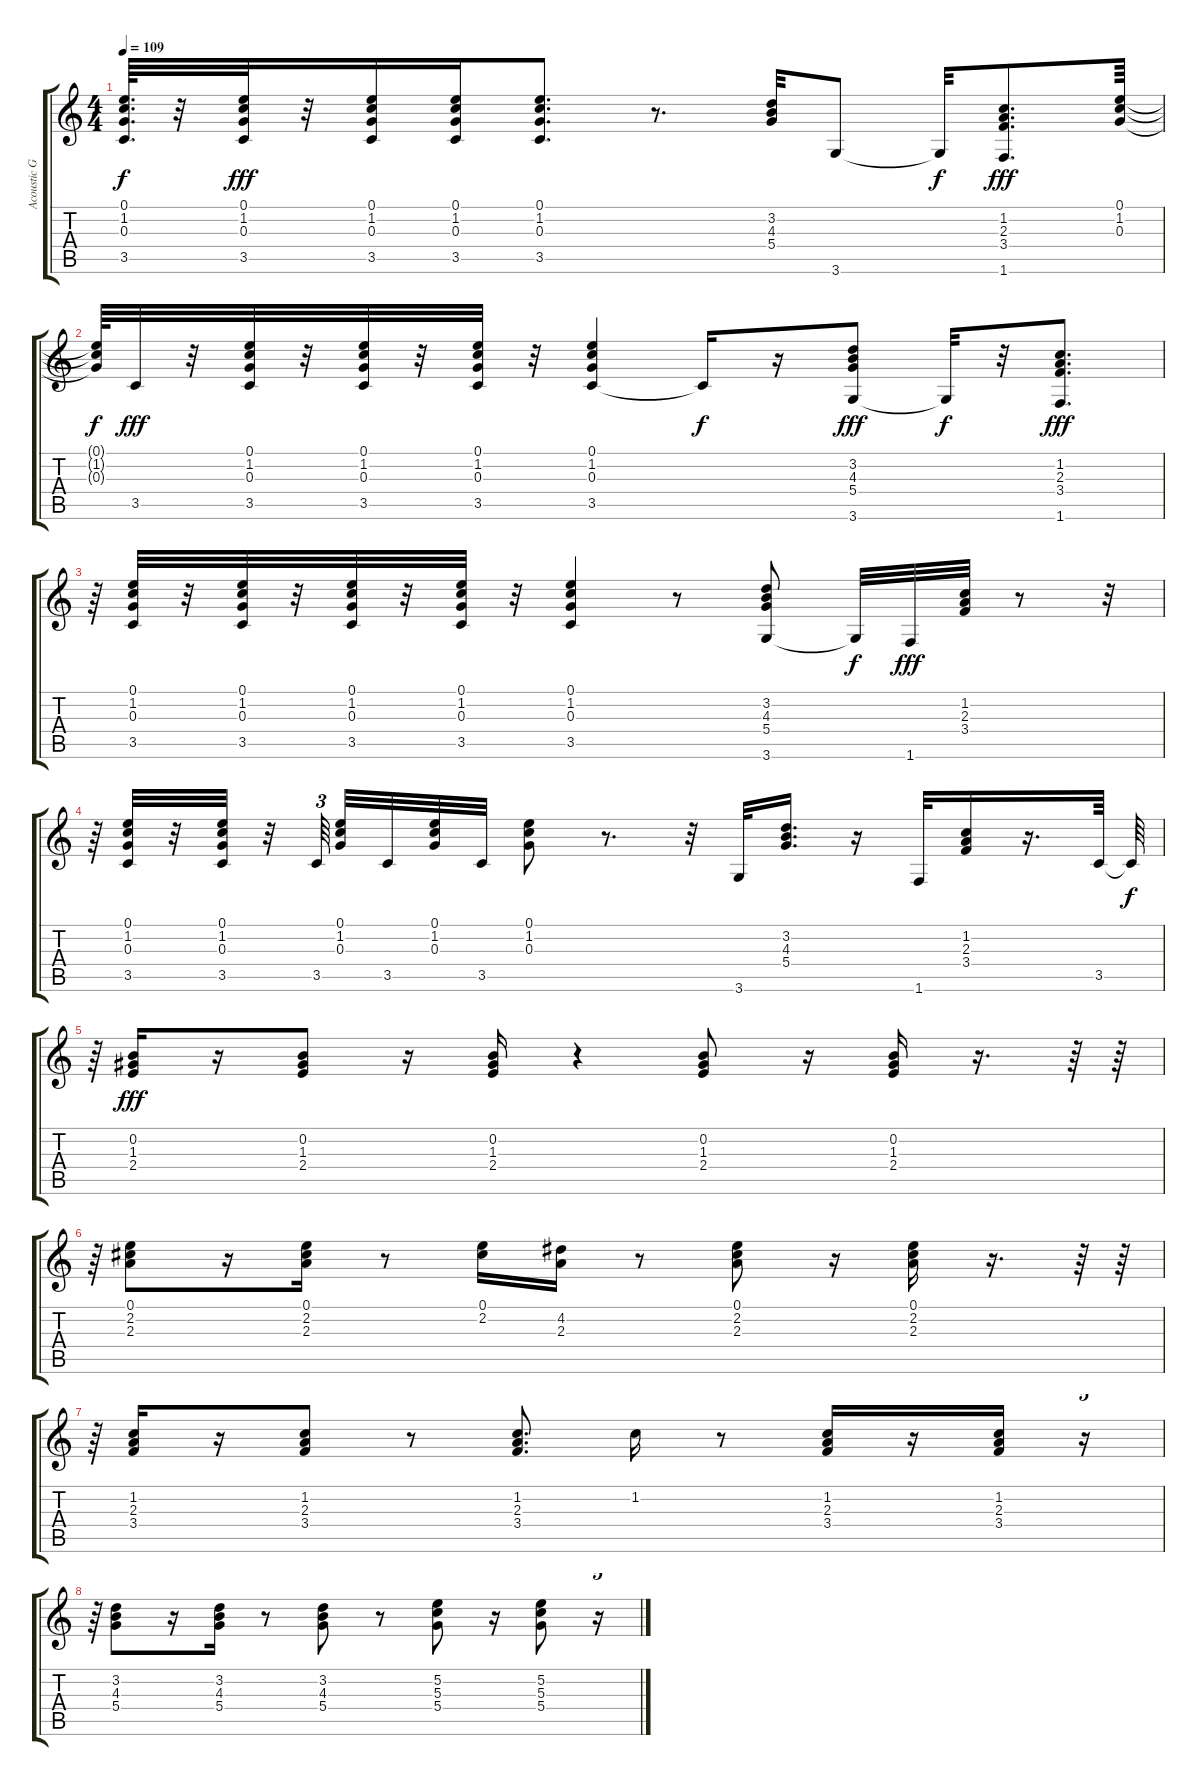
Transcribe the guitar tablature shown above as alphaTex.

\track ("Acoustic Guitar" "Acoustic G") {instrument acousticguitarsteel}
\staff {score tabs}
\tuning (E4 B3 G3 D3 A2 E2) {hide}
\ts (4 4)
\tempo 109
\clef g2
\ks c
(0.1{t} 1.2{t} 0.3{t} 3.5{t}).64{d dy f} r.32 (0.1 1.2 0.3 3.5).32{dy fff} r.32 (0.1 1.2 0.3 3.5).16 (0.1 1.2 0.3 3.5).16 (0.1 1.2 0.3 3.5).8{d} r.8{d} (3.2 4.3 5.4).32 3.6.8 3.6{t}.32{dy f} (1.2 2.3 3.4 1.6).8{d dy fff} (0.1 1.2 0.3).64 |
(0.1{t} 1.2{t} 0.3{t}).64{dy f} 3.5.32{dy fff} r.32 (0.1 1.2 0.3 3.5).32 r.32 (0.1 1.2 0.3 3.5).32 r.32 (0.1 1.2 0.3 3.5).32 r.32 (0.1 1.2 0.3 3.5).4 3.5{t}.16{dy f} r.16 (3.2 4.3 5.4 3.6).8{dy fff} 3.6{t}.32{dy f} r.32 (1.2 2.3 3.4 1.6).8{d dy fff} |
r.64 (0.1 1.2 0.3 3.5).32 r.32 (0.1 1.2 0.3 3.5).32 r.32 (0.1 1.2 0.3 3.5).32 r.32 (0.1 1.2 0.3 3.5).32 r.32 (0.1 1.2 0.3 3.5).4 r.8 (3.2 4.3 5.4 3.6).8 3.6{t}.32{dy f} 1.6.32{dy fff} (1.2 2.3 3.4).32 r.8 r.32 |
r.64 (0.1 1.2 0.3 3.5).32 r.32 (0.1 1.2 0.3 3.5).32 r.32 3.5.64{tu (3 2) beam splitsecondary} (0.1 1.2 0.3).32 3.5.32 (0.1 1.2 0.3).32 3.5.32 (0.1 1.2 0.3).8 r.8{d} r.32 3.6.32 (3.2 4.3 5.4).16{d} r.16 1.6.32 (1.2 2.3 3.4).16 r.16{d} 3.5.64 3.5{t}.64{dy f} |
r.64{tu (5 4)} (0.2 1.3 2.4).16{dy fff} r.16 (0.2 1.3 2.4).8 r.16 (0.2 1.3 2.4).16 r.4 (0.2 1.3 2.4).8 r.16 (0.2 1.3 2.4).16 r.16{d} r.64 r.64 |
r.64{tu (5 4)} (0.1 2.2 2.3).8 r.16 (0.1 2.2 2.3).16 r.8 (0.1 2.2).16 (4.2 2.3).16 r.8 (0.1 2.2 2.3).8 r.16 (0.1 2.2 2.3).16 r.16{d} r.64 r.64 |
r.64{tu (5 4)} (1.2 2.3 3.4).16 r.16 (1.2 2.3 3.4).8 r.8 (1.2 2.3 3.4).8{d} 1.2.16 r.8 (1.2 2.3 3.4).16 r.16 (1.2 2.3 3.4).16 r.16{tu (5 4)} |
r.64{tu (5 4)} (3.2 4.3 5.4).8 r.16 (3.2 4.3 5.4).16 r.8 (3.2 4.3 5.4).8 r.8 (5.2 5.3 5.4).8 r.16 (5.2 5.3 5.4).8 r.16{tu (5 4)}
